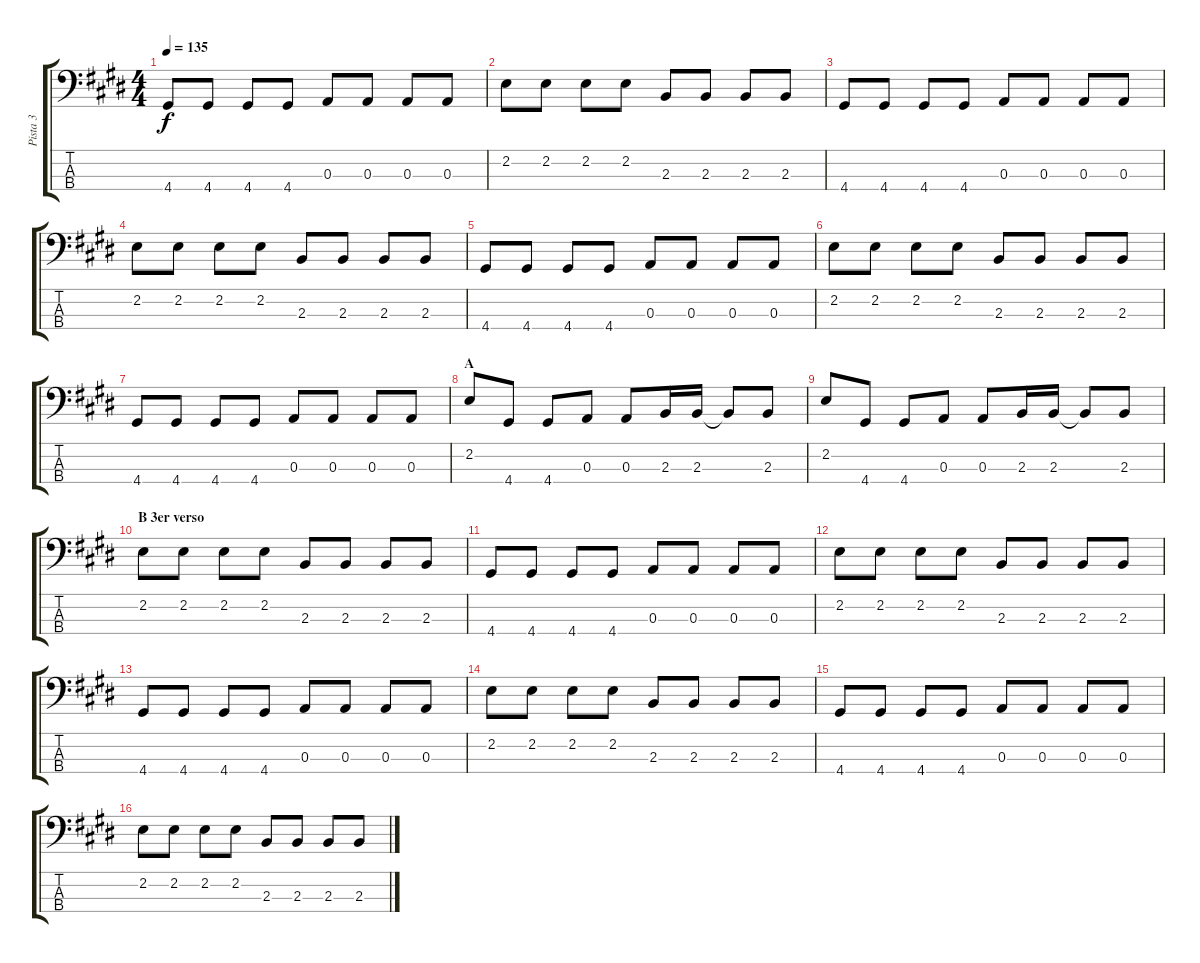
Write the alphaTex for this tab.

\track ("Pista 3" "Pista 3") {instrument electricbassfinger}
\staff {score tabs}
\tuning (G2 D2 A1 E1) {hide}
\ts (4 4)
\tempo 135
\clef f4
\ks e
4.4.8{dy f} 4.4.8 4.4.8 4.4.8 0.3.8 0.3.8 0.3.8 0.3.8 |
2.2.8 2.2.8 2.2.8 2.2.8 2.3.8 2.3.8 2.3.8 2.3.8 |
4.4.8 4.4.8 4.4.8 4.4.8 0.3.8 0.3.8 0.3.8 0.3.8 |
2.2.8 2.2.8 2.2.8 2.2.8 2.3.8 2.3.8 2.3.8 2.3.8 |
4.4.8 4.4.8 4.4.8 4.4.8 0.3.8 0.3.8 0.3.8 0.3.8 |
2.2.8 2.2.8 2.2.8 2.2.8 2.3.8 2.3.8 2.3.8 2.3.8 |
4.4.8 4.4.8 4.4.8 4.4.8 0.3.8 0.3.8 0.3.8 0.3.8 |
\section ("" "A")
2.2.8 4.4.8 4.4.8 0.3.8 0.3.8 2.3.16 2.3.16 2.3{t}.8 2.3.8 |
2.2.8 4.4.8 4.4.8 0.3.8 0.3.8 2.3.16 2.3.16 2.3{t}.8 2.3.8 |
\section ("" "B 3er verso")
2.2.8 2.2.8 2.2.8 2.2.8 2.3.8 2.3.8 2.3.8 2.3.8 |
4.4.8 4.4.8 4.4.8 4.4.8 0.3.8 0.3.8 0.3.8 0.3.8 |
2.2.8 2.2.8 2.2.8 2.2.8 2.3.8 2.3.8 2.3.8 2.3.8 |
4.4.8 4.4.8 4.4.8 4.4.8 0.3.8 0.3.8 0.3.8 0.3.8 |
2.2.8 2.2.8 2.2.8 2.2.8 2.3.8 2.3.8 2.3.8 2.3.8 |
4.4.8 4.4.8 4.4.8 4.4.8 0.3.8 0.3.8 0.3.8 0.3.8 |
2.2.8 2.2.8 2.2.8 2.2.8 2.3.8 2.3.8 2.3.8 2.3.8
